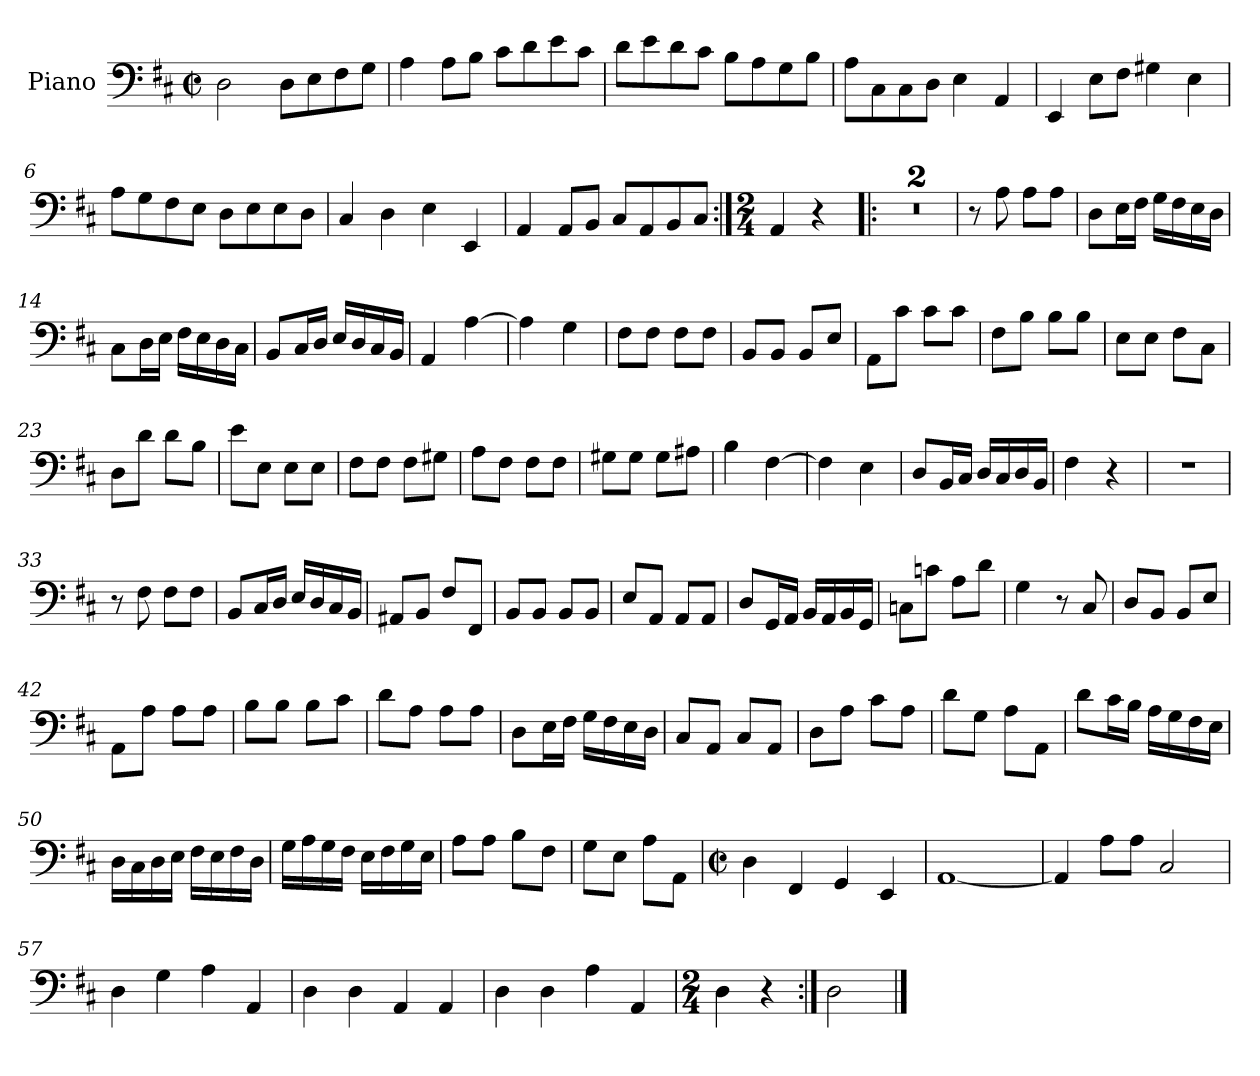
**kern
*part1
*staff1
*I"Piano
*I'Pno.
*clefF4
*k[f#c#]
*M2/2
*met(c|)
=1
2D\
8D\L
8E\
8F#\
8G\J
=2
4A\
8A\L
8B\J
8c#\L
8d\
8e\
8c#\J
=3
8d\L
8e\
8d\
8c#\J
8B\L
8A\
8G\
8B\J
=4
8A\L
8C#\
8C#\
8D\J
4E\
4AA/
=5
4EE/
8E\L
8F#\J
4G#X\
4E\
!!LO:LB:g=z
=6
8A\L
8G\
8F#\
8E\J
8D\L
8E\
8E\
8D\J
=7
4C#/
4D\
4E\
4EE/
=8
4AA/
8AA/L
8BB/J
8C#/L
8AA/
8BB/
8C#/J
=9:|!
*M2/4
4AA/
4r
=10!|:
2r
=11
2r
=12
8r
8A\
8A\L
8A\J
=13
8D\L
16E\L
16F#\JJ
16G\LL
16F#\
16E\
16D\JJ
!!LO:LB:g=z
=14
8C#\L
16D\L
16E\JJ
16F#\LL
16E\
16D\
16C#\JJ
=15
8BB/L
16C#/L
16D/JJ
16E/LL
16D/
16C#/
16BB/JJ
=16
4AA/
[4A\
=17
4A\]
4G\
=18
8F#\L
8F#\J
8F#\L
8F#\J
=19
8BB/L
8BB/J
8BB/L
8E/J
=20
8AA\L
8c#\J
8c#\L
8c#\J
=21
8F#\L
8B\J
8B\L
8B\J
!!LO:LB:g=z
=22
8E\L
8E\J
8F#\L
8C#\J
=23
8D\L
8d\J
8d\L
8B\J
=24
8e\L
8E\J
8E\L
8E\J
=25
8F#\L
8F#\J
8F#\L
8G#X\J
=26
8A\L
8F#\J
8F#\L
8F#\J
=27
8G#X\L
8G#\J
8G#\L
8A#X\J
=28
4B\
[4F#\
=29
4F#\]
4E\
=30
8D/L
16BB/L
16C#/JJ
16D/LL
16C#/
16D/
16BB/JJ
!!LO:LB:g=z
=31
4F#\
4r
=32
2r
=33
8r
8F#\
8F#\L
8F#\J
=34
8BB/L
16C#/L
16D/JJ
16E/LL
16D/
16C#/
16BB/JJ
=35
8AA#X/L
8BB/J
8F#/L
8FF#/J
=36
8BB/L
8BB/J
8BB/L
8BB/J
=37
8E/L
8AA/J
8AA/L
8AA/J
=38
8D/L
16GG/L
16AA/JJ
16BB/LL
16AA/
16BB/
16GG/JJ
=39
8Cn\L
8cn\J
8A\L
8d\J
!!LO:LB:g=z
=40
4G\
8r
8C#/
=41
8D/L
8BB/J
8BB/L
8E/J
=42
8AA\L
8A\J
8A\L
8A\J
=43
8B\L
8B\J
8B\L
8c#\J
=44
8d\L
8A\J
8A\L
8A\J
=45
8D\L
16E\L
16F#\JJ
16G\LL
16F#\
16E\
16D\JJ
=46
8C#/L
8AA/J
8C#/L
8AA/J
=47
8D\L
8A\J
8c#\L
8A\J
=48
8d\L
8G\J
8A\L
8AA\J
!!LO:LB:g=z
=49
8d\L
16c#\L
16B\JJ
16A\LL
16G\
16F#\
16E\JJ
=50
16D\LL
16C#\
16D\
16E\JJ
16F#\LL
16E\
16F#\
16D\JJ
=51
16G\LL
16A\
16G\
16F#\JJ
16E\LL
16F#\
16G\
16E\JJ
=52
8A\L
8A\J
8B\L
8F#\J
=53
8G\L
8E\J
8A\L
8AA\J
=54
*M2/2
*met(c|)
4D\
4FF#/
4GG/
4EE/
=55
[1AA
!!LO:LB:g=z
=56
4AA/]
8A\L
8A\J
2C#/
=57
4D\
4G\
4A\
4AA/
=58
4D\
4D\
4AA/
4AA/
=59
4D\
4D\
4A\
4AA/
=60
*M2/4
4D\
4r
=61:|!
2D\
==
*-
